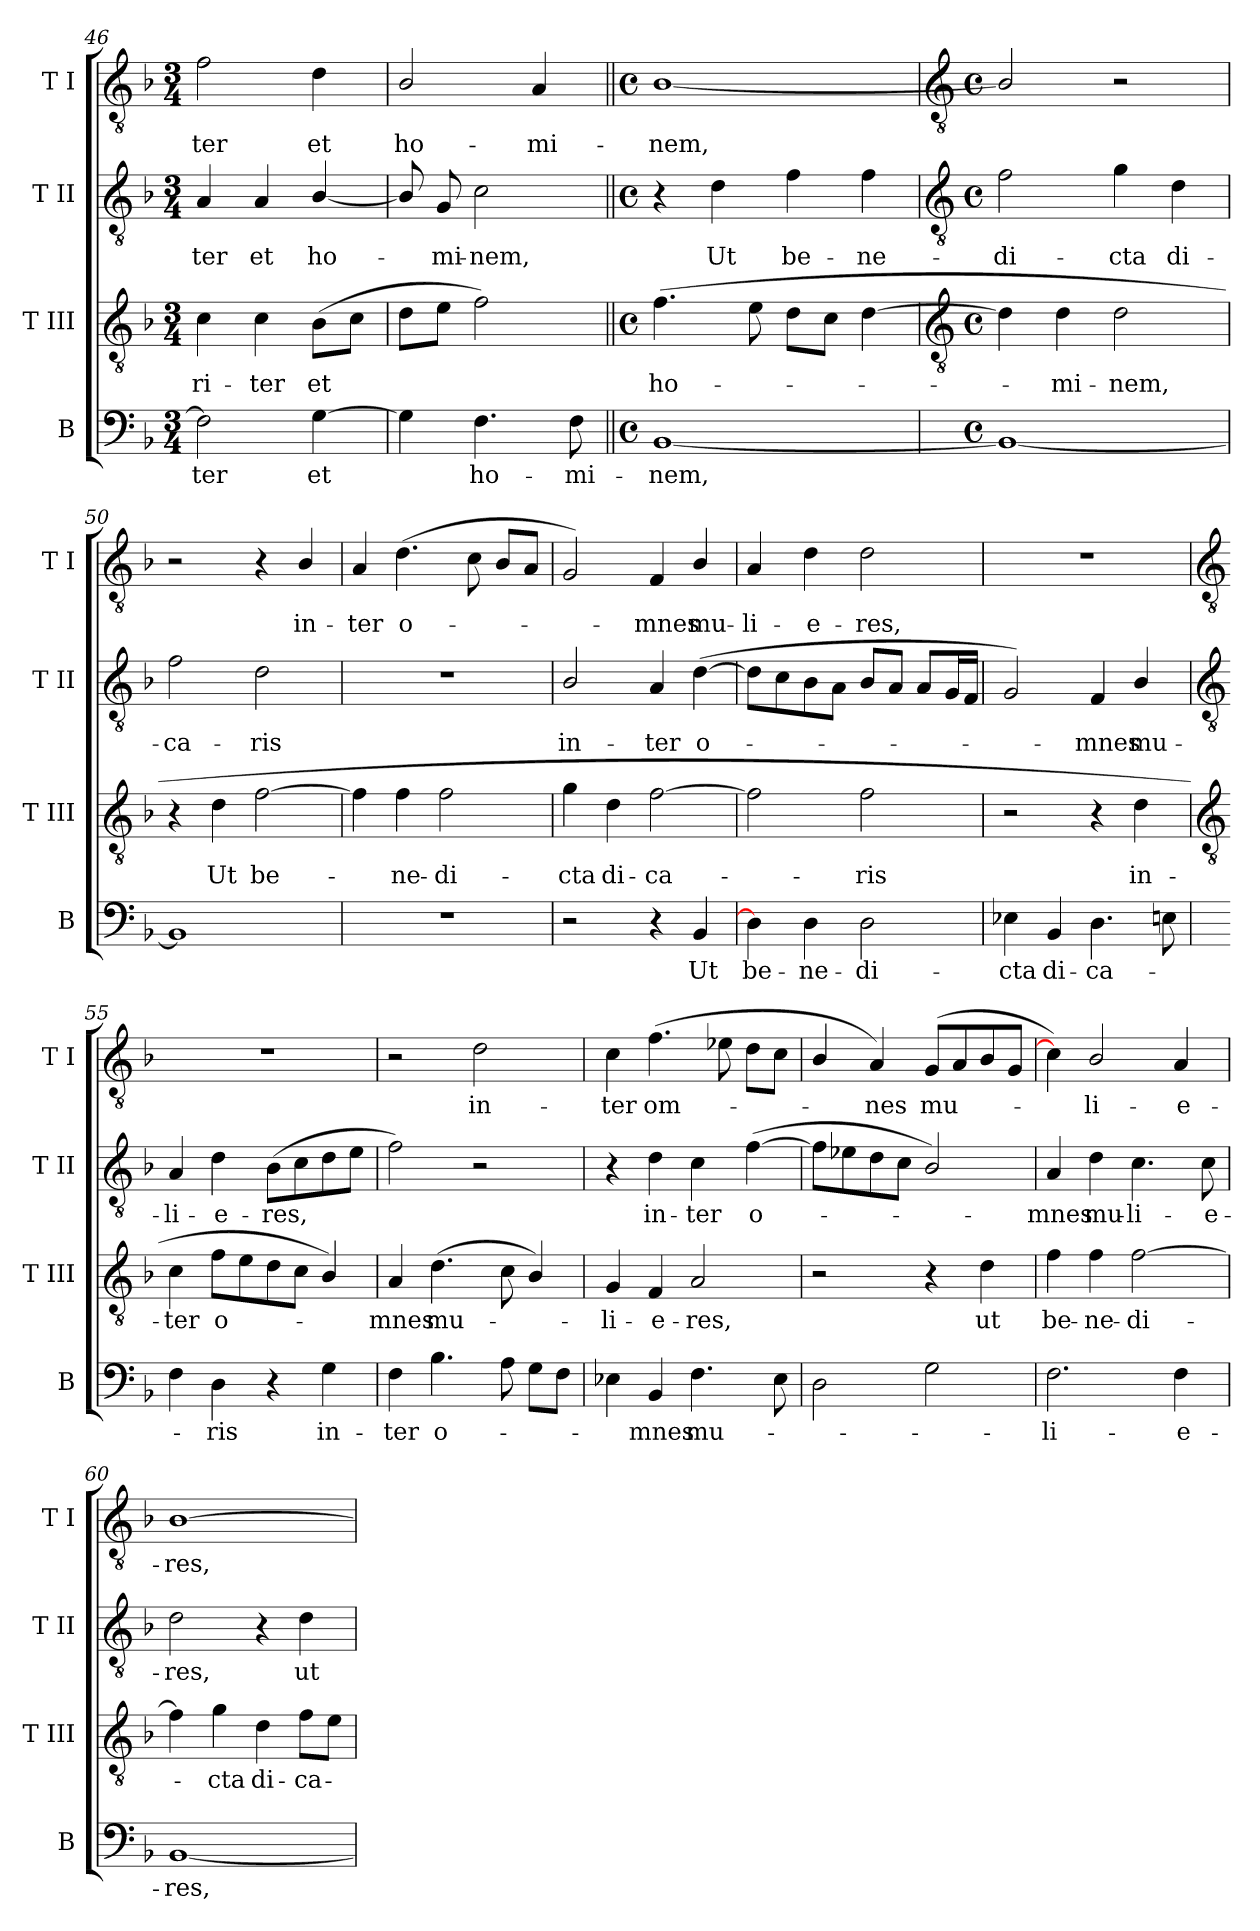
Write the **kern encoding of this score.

**kern	**text	**kern	**text	**kern	**text	**kern	**text
*part4	*part4	*part3	*part3	*part2	*part2	*part1	*part1
*staff4	*staff4	*staff3	*staff3	*staff2	*staff2	*staff1	*staff1
*I"B	*	*I"T III	*	*I"T II	*	*I"T I	*
*I'B	*	*I'T III	*	*I'T II	*	*I'T I	*
*clefF4	*	*clefGv2	*	*clefGv2	*	*clefGv2	*
*k[b-]	*	*k[b-]	*	*k[b-]	*	*k[b-]	*
*F:	*	*F:	*	*F:	*	*F:	*
*M3/4	*	*M3/4	*	*M3/4	*	*M3/4	*
=46	=46	=46	=46	=46	=46	=46	=46
!	!LO:LY:b	!	!LO:LY:b	!	!LO:LY:b	!	!LO:LY:b
2F]	-ter	4c	-ri-	4A	-ter	2f	-ter
!	!	!	!LO:LY:b	!	!LO:LY:b	!	!
.	.	4c	-ter	4A	et	.	.
!	!LO:LY:b	!	!LO:LY:b	!	!LO:LY:b	!	!LO:LY:b
[4G	et	(>8B-L	et	[4B-/	ho-	4d	et
.	.	8cJ	.	.	.	.	.
=47	=47	=47	=47	=47	=47	=47	=47
!	!	!	!	!	!	!	!LO:LY:b
4G]	.	8dL	.	8B-/]	.	2B-/	ho-
!	!	!	!	!	!LO:LY:b	!	!
.	.	8eJ	.	8G	mi-	.	.
!	!LO:LY:b	!	!	!	!LO:LY:b	!	!
4.F	ho-	2f)	.	2c	-nem,	.	.
!	!	!	!	!	!	!	!LO:LY:b
.	.	.	.	.	.	4A	-mi-
!	!LO:LY:b	!	!	!	!	!	!
8F	-mi-	.	.	.	.	.	.
=48||	=48||	=48||	=48||	=48||	=48||	=48||	=48||
*M4/4	*	*M4/4	*	*M4/4	*	*M4/4	*
*met(c)	*	*met(c)	*	*met(c)	*	*met(c)	*
!	!LO:LY:b	!	!LO:LY:b	!	!	!	!LO:LY:b
[1BB-	-nem,	(>4.f	ho-	4r	.	[1B-/	-nem,
!	!	!	!	!	!LO:LY:b	!	!
.	.	.	.	4d	Ut	.	.
.	.	8e	.	.	.	.	.
!	!	!	!	!	!LO:LY:b	!	!
.	.	8dL	.	4f	be-	.	.
.	.	8cJ	.	.	.	.	.
!	!	!	!	!	!LO:LY:b	!	!
.	.	[4d	.	4f	-ne-	.	.
!!LO:LB:g=z
=49	=49	=49	=49	=49	=49	=49	=49
*	*	*clefGv2	*	*clefGv2	*	*clefGv2	*
*M4/4	*	*M4/4	*	*M4/4	*	*M4/4	*
*met(c)	*	*met(c)	*	*met(c)	*	*met(c)	*
!	!	!	!	!	!LO:LY:b	!	!
1BB-_	.	4d]	.	2f	-di-	2B-/]	.
!	!	!	!LO:LY:b	!	!	!	!
.	.	4d	mi-	.	.	.	.
!	!	!	!LO:LY:b	!	!LO:LY:b	!	!
.	.	2d	-nem,	4g	-cta	2r	.
!	!	!	!	!	!LO:LY:b	!	!
.	.	.	.	4d	di-	.	.
=50	=50	=50	=50	=50	=50	=50	=50
!	!	!	!	!	!LO:LY:b	!	!
1BB-]	.	4r	.	2f	-ca-	2r	.
!	!	!	!LO:LY:b	!	!	!	!
.	.	4d	Ut	.	.	.	.
!	!	!	!LO:LY:b	!	!LO:LY:b	!	!
.	.	[2f	be-	2d	-ris	4r	.
!	!	!	!	!	!	!	!LO:LY:b
.	.	.	.	.	.	4B-/	in-
=51	=51	=51	=51	=51	=51	=51	=51
!	!	!	!	!	!	!	!LO:LY:b
1r	.	4f]	.	1r	.	4A	-ter
!	!	!	!LO:LY:b	!	!	!	!LO:LY:b
.	.	4f	ne-	.	.	(<4.d	o-
!	!	!	!LO:LY:b	!	!	!	!
.	.	2f	-di-	.	.	.	.
.	.	.	.	.	.	8c	.
.	.	.	.	.	.	8B-L	.
.	.	.	.	.	.	8AJ	.
=52	=52	=52	=52	=52	=52	=52	=52
!	!	!	!LO:LY:b	!	!LO:LY:b	!	!
2r	.	4g	-cta	2B-/	in-	2G)	.
!	!	!	!LO:LY:b	!	!	!	!
.	.	4d	di-	.	.	.	.
!	!	!	!LO:LY:b	!	!LO:LY:b	!	!LO:LY:b
4r	.	[2f	-ca-	4A	-ter	4F	mnes
!	!LO:LY:b	!	!	!	!LO:LY:b	!	!LO:LY:b
4BB-	Ut	.	.	(<[4d	o-	4B-/	mu-
=53	=53	=53	=53	=53	=53	=53	=53
!	!LO:LY:b	!	!	!	!	!	!LO:LY:b
4D]	be-	2f]	.	8dL]	.	4A	-li-
.	.	.	.	8c	.	.	.
!	!LO:LY:b	!	!	!	!	!	!LO:LY:b
4D	-ne-	.	.	8B-	.	4d	-e-
.	.	.	.	8AJ	.	.	.
!	!LO:LY:b	!	!LO:LY:b	!	!	!	!LO:LY:b
2D	-di-	2f	ris	8B-L	.	2d	-res,
.	.	.	.	8AJ	.	.	.
.	.	.	.	8AL	.	.	.
.	.	.	.	16GL	.	.	.
.	.	.	.	16FJJ	.	.	.
=54	=54	=54	=54	=54	=54	=54	=54
!	!LO:LY:b	!	!	!	!	!	!
4E-X	-cta	2r	.	2G)	.	1r	.
!	!LO:LY:b	!	!	!	!	!	!
4BB-	di-	.	.	.	.	.	.
!	!LO:LY:b	!	!	!	!LO:LY:b	!	!
4.D	-ca-	4r	.	4F	mnes	.	.
!	!	!	!LO:LY:b	!	!LO:LY:b	!	!
.	.	4d	in-	4B-/	mu-	.	.
8En	.	.	.	.	.	.	.
!!LO:LB:g=z
=55	=55	=55	=55	=55	=55	=55	=55
*	*	*clefGv2	*	*clefGv2	*	*clefGv2	*
!	!	!	!LO:LY:b	!	!LO:LY:b	!	!
4F	.	4c	-ter	4A	-li-	1r	.
!	!LO:LY:b	!	!LO:LY:b	!	!LO:LY:b	!	!
4D	ris	8fL	o-	4d	-e-	.	.
.	.	8e	.	.	.	.	.
!	!	!	!	!	!LO:LY:b	!	!
4r	.	8d	.	(>8B-L	-res,	.	.
.	.	8cJ	.	8c	.	.	.
!	!LO:LY:b	!	!	!	!	!	!
4G	in-	4B-/)	.	8d	.	.	.
.	.	.	.	8eJ	.	.	.
=56	=56	=56	=56	=56	=56	=56	=56
!	!LO:LY:b	!	!LO:LY:b	!	!	!	!
4F	-ter	4A	mnes	2f)	.	2r	.
!	!LO:LY:b	!	!LO:LY:b	!	!	!	!
4.B-	o-	(>4.d	mu-	.	.	.	.
!	!	!	!	!	!	!	!LO:LY:b
.	.	.	.	2r	.	2d	in-
8A	.	8c	.	.	.	.	.
8GL	.	4B-/)	.	.	.	.	.
8FJ	.	.	.	.	.	.	.
=57	=57	=57	=57	=57	=57	=57	=57
!	!	!	!LO:LY:b	!	!	!	!LO:LY:b
4E-X	.	4G	li-	4r	.	4c	-ter
!	!LO:LY:b	!	!LO:LY:b	!	!LO:LY:b	!	!LO:LY:b
4BB-	mnes	4F	-e-	4d	in-	(<4.f	om-
!	!LO:LY:b	!	!LO:LY:b	!	!LO:LY:b	!	!
4.F	mu-	2A	-res,	4c	-ter	.	.
.	.	.	.	.	.	8e-X	.
!	!	!	!	!	!LO:LY:b	!	!
.	.	.	.	(>[4f	o-	8dL	.
8E-	.	.	.	.	.	8cJ	.
=58	=58	=58	=58	=58	=58	=58	=58
2D	.	2r	.	8fL]	.	4B-/	.
.	.	.	.	8e-X	.	.	.
!	!	!	!	!	!	!	!LO:LY:b
.	.	.	.	8d	.	4A)	nes
.	.	.	.	8cJ	.	.	.
!	!	!	!	!	!	!	!LO:LY:b
2G	.	4r	.	2B-/)	.	(<8GL	mu-
.	.	.	.	.	.	8A	.
!	!	!	!LO:LY:b	!	!	!	!
.	.	4d	ut	.	.	8B-	.
.	.	.	.	.	.	8GJ	.
=59	=59	=59	=59	=59	=59	=59	=59
!	!LO:LY:b	!	!LO:LY:b	!	!LO:LY:b	!	!
2.F	li-	4f	be-	4A	mnes	4c])	.
!	!	!	!LO:LY:b	!	!LO:LY:b	!	!LO:LY:b
.	.	4f	-ne-	4d	mu-	2B-/	li-
!	!	!	!LO:LY:b	!	!LO:LY:b	!	!
.	.	[2f	-di-	4.c	-li-	.	.
!	!LO:LY:b	!	!	!	!	!	!LO:LY:b
4F	-e-	.	.	.	.	4A	-e-
!	!	!	!	!	!LO:LY:b	!	!
.	.	.	.	8c	-e-	.	.
=60	=60	=60	=60	=60	=60	=60	=60
!	!LO:LY:b	!	!	!	!LO:LY:b	!	!LO:LY:b
[1BB-	-res,	4f]	.	2d	-res,	[1B-	-res,
!	!	!	!LO:LY:b	!	!	!	!
.	.	4g	cta	.	.	.	.
!	!	!	!LO:LY:b	!	!	!	!
.	.	4d	di-	4r	.	.	.
!	!	!	!LO:LY:b	!	!LO:LY:b	!	!
.	.	8fL	-ca-	4d	ut	.	.
.	.	8eJ	.	.	.	.	.
=	=	=	=	=	=	=	=
*-	*-	*-	*-	*-	*-	*-	*-
